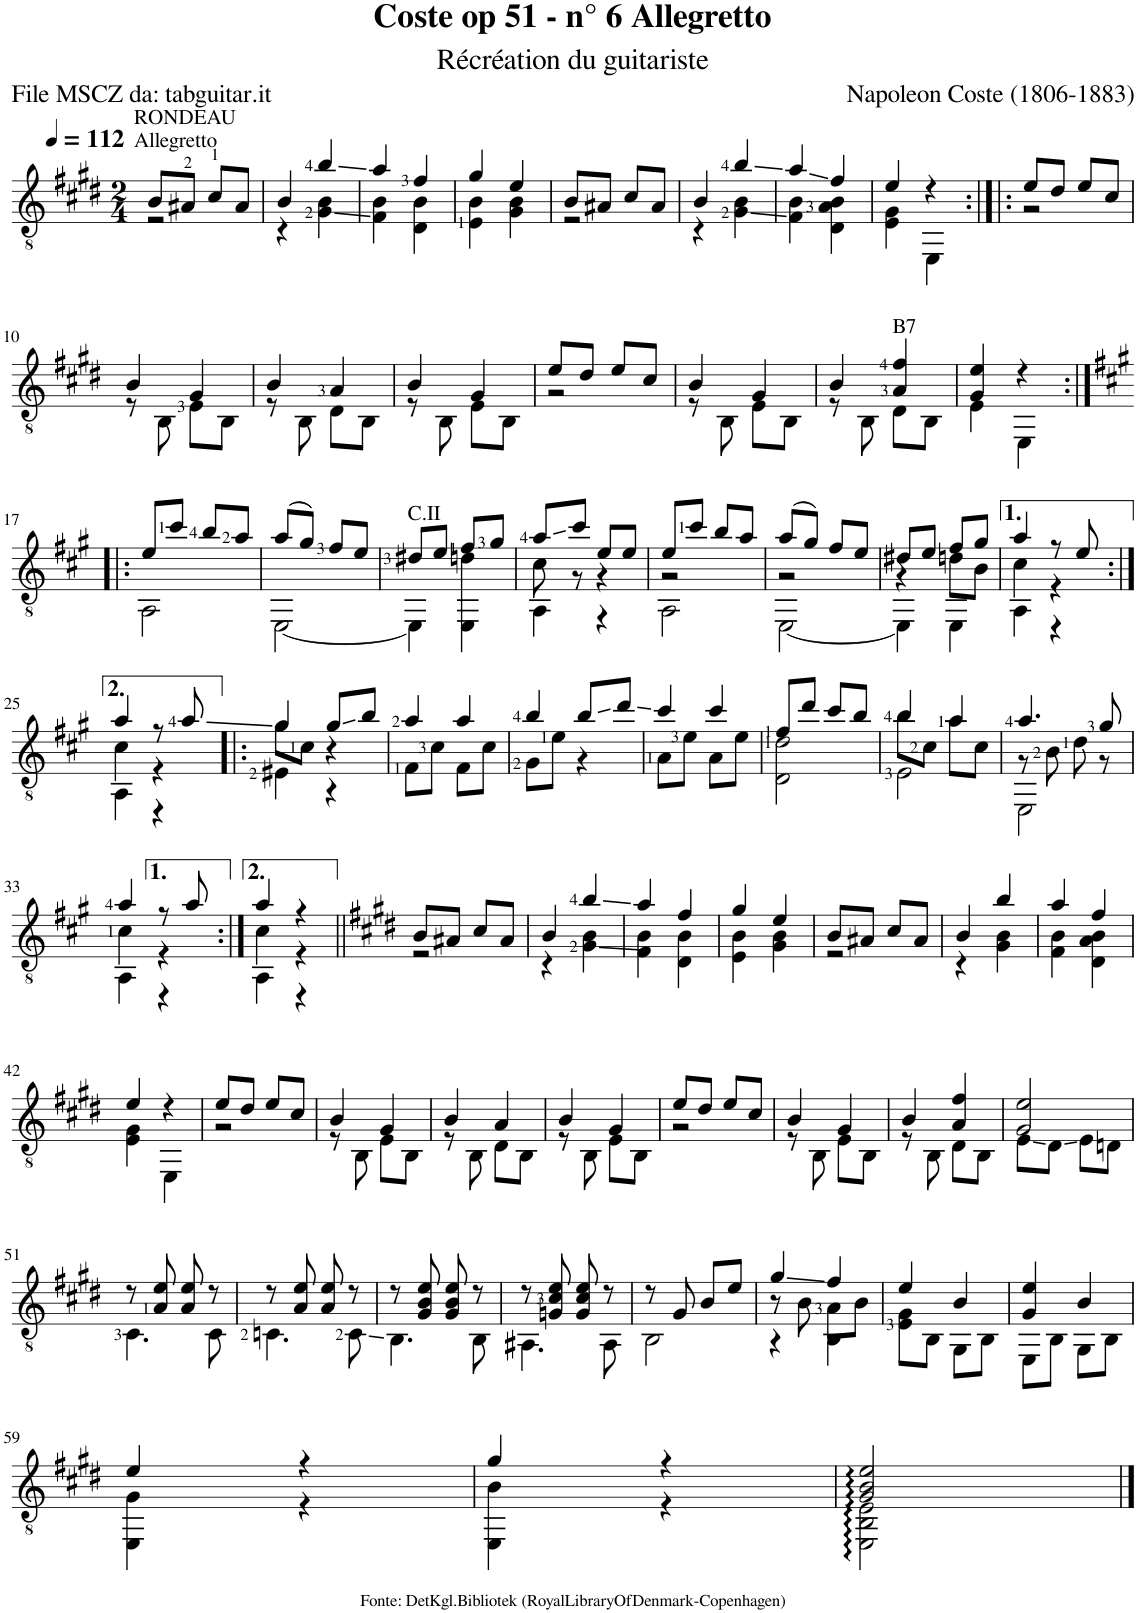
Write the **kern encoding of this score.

**kern
*part1
*staff1
*I"Guitar
*I'Guit.
*clefGv2
*k[f#c#g#d#]
*M2/4
*MM112
=1
*^
!LO:TX:a:t=RONDEAU	!
!LO:TX:a:t=Allegretto	!
8B/L	2r
8A#X/J	.
8c#/L	.
8A#/J	.
=2	=2
4B/	4r
4b/	4G#\ 4B\
=3	=3
4a/	4F#\ 4B\
4f#/	4D#\ 4B\
=4	=4
4g#/	4E\ 4B\
4e/	4G#\ 4B\
=5	=5
8B/L	2r
8A#X/J	.
8c#/L	.
8A#/J	.
=6	=6
4B/	4r
4b/	4G#\ 4B\
=7	=7
4a/	4F#\ 4B\
4f#/	4D#\ 4A\ 4B\
=8	=8
4e/	4E\ 4G#\
4r	4EE\
=9:|!|:	=9:|!|:
8e/L	2r
8d#/J	.
8e/L	.
8c#/J	.
!!LO:LB:g=z	!!
=10	=10
4B/	8r
.	8BB\
4G#/	8E\L
.	8BB\J
=11	=11
4B/	8r
.	8BB\
4A/	8D#\L
.	8BB\J
=12	=12
4B/	8r
.	8BB\
4G#/	8E\L
.	8BB\J
=13	=13
8e/L	2r
8d#/J	.
8e/L	.
8c#/J	.
=14	=14
4B/	8r
.	8BB\
4G#/	8E\L
.	8BB\J
=15	=15
4B/	8r
.	8BB\
!LO:TX:a:t=B7	!
4A/ 4f#/	8D#\L
.	8BB\J
=16	=16
4G#/ 4e/	4E\
4r	4EE\
!!LO:LB:g=z	!!
=17:|!|:	=17:|!|:
*k[f#c#g#]	*
8e/L	2AA\
8cc#/J	.
8b/L	.
8a/J	.
=18	=18
(8a/L	[2EE\
8g#/J)	.
8f#/L	.
8e/J	.
=19	=19
!LO:TX:a:t=C.II	!
8d#X/L	4EE\]
8e/J	.
8f#/L	4EE\ 4dn\
8g#/J	.
=20	=20
*	*^
8a/L	8c#\	4AA\
8cc#/J	8r	.
8e/L	4r	4r
8e/J	.	.
=21	=21	=21
8e/L	2r	2AA\
8cc#/J	.	.
8b/L	.	.
8a/J	.	.
=22	=22	=22
(8a/L	2r	[2EE\
8g#/J)	.	.
8f#/L	.	.
8e/J	.	.
=23	=23	=23
8d#X/L	4r	4EE\]
8e/J	.	.
8f#/L	8dn\L	4EE\
8g#/J	8B\J	.
=24	=24	=24
4a/	4c#\	4AA\
8r	4r	4r
8e/	.	.
!!LO:LB:g=z	!!	!!
=25:|!	=25:|!	=25:|!
4a/	4c#\	4AA\
8r	4r	4r
8a/	.	.
=26!|:	=26!|:	=26!|:
4g#/	8g#\L	4E#X\
.	8c#\J	.
8g#/L	4r	4r
8b/J	.	.
*	*v	*v
=27	=27
4a/	8F#\L
.	8c#\J
4a/	8F#\L
.	8c#\J
=28	=28
4b/	8G#\L
.	8e\J
8b/L	4r
8dd/J	.
=29	=29
4cc#/	8A\L
.	8e\J
4cc#/	8A\L
.	8e\J
=30	=30
8f#/L	2D\ 2d\
8dd/J	.
8cc#/L	.
8b/J	.
=31	=31
*	*^
4b/	8b\L	2E\
.	8c#\J	.
4a/	8a\L	.
.	8c#\J	.
=32	=32	=32
4.a/	8r	2EE\
.	8B\	.
.	8d\	.
8g#/	8r	.
!!LO:LB:g=z	!!	!!
=33	=33	=33
4a/	4c#\	4AA\
8r	4r	4r
8a/	.	.
=34:|!	=34:|!	=34:|!
4a/	4c#\	4AA\
4r	4r	4r
*v	*v	*v
=35||
*k[f#c#g#d#]
*^
8B/L	2r
8A#X/J	.
8c#/L	.
8A#/J	.
=36	=36
4B/	4r
4b/	4G#\ 4B\
=37	=37
4a/	4F#\ 4B\
4f#/	4D#\ 4B\
=38	=38
4g#/	4E\ 4B\
4e/	4G#\ 4B\
=39	=39
8B/L	2r
8A#X/J	.
8c#/L	.
8A#/J	.
=40	=40
4B/	4r
4b/	4G#\ 4B\
=41	=41
4a/	4F#\ 4B\
4f#/	4D#\ 4A\ 4B\
!!LO:LB:g=z	!!
=42	=42
4e/	4E\ 4G#\
4r	4EE\
=43	=43
8e/L	2r
8d#/J	.
8e/L	.
8c#/J	.
=44	=44
4B/	8r
.	8BB\
4G#/	8E\L
.	8BB\J
=45	=45
4B/	8r
.	8BB\
4A/	8D#\L
.	8BB\J
=46	=46
4B/	8r
.	8BB\
4G#/	8E\L
.	8BB\J
=47	=47
8e/L	2r
8d#/J	.
8e/L	.
8c#/J	.
=48	=48
4B/	8r
.	8BB\
4G#/	8E\L
.	8BB\J
=49	=49
4B/	8r
.	8BB\
4A/ 4f#/	8D#\L
.	8BB\J
=50	=50
2G#/ 2e/	8E\L
.	8D#\J
.	8E\L
.	8Dn\J
!!LO:LB:g=z	!!
=51	=51
8r	4.C#\
8A/ 8e/	.
8A/ 8e/	.
8r	8C#\
=52	=52
8r	4.Cn\
8A/ 8e/	.
8A/ 8e/	.
8r	8C\
=53	=53
8r	4.BB\
8G#/ 8B/ 8e/	.
8G#/ 8B/ 8e/	.
8r	8BB\
=54	=54
8r	4.AA#X\
8Gn/ 8c#/ 8e/	.
8G/ 8c#/ 8e/	.
8r	8AA#\
=55	=55
8r	2BB\
8G#/	.
8B/L	.
8e/J	.
=56	=56
*	*^
4g#/	8r	4r
.	8B\	.
4f#/	8A\L	4BB\
.	8B\J	.
*	*v	*v
=57	=57
4e/	8E\ 8G#\L
.	8BB\J
4B/	8GG#\L
.	8BB\J
=58	=58
4G#/ 4e/	8EE\L
.	8BB\J
4B/	8GG#\L
.	8BB\J
!!LO:LB:g=z	!!
=59	=59
4e/	4EE\ 4G#\
4r	4r
=60	=60
4g#/	4EE\ 4B\
4r	4r
=61	=61
2G#/: 2B/: 2e/:	2EE\: 2BB\: 2E\:
*v	*v
==
*-
